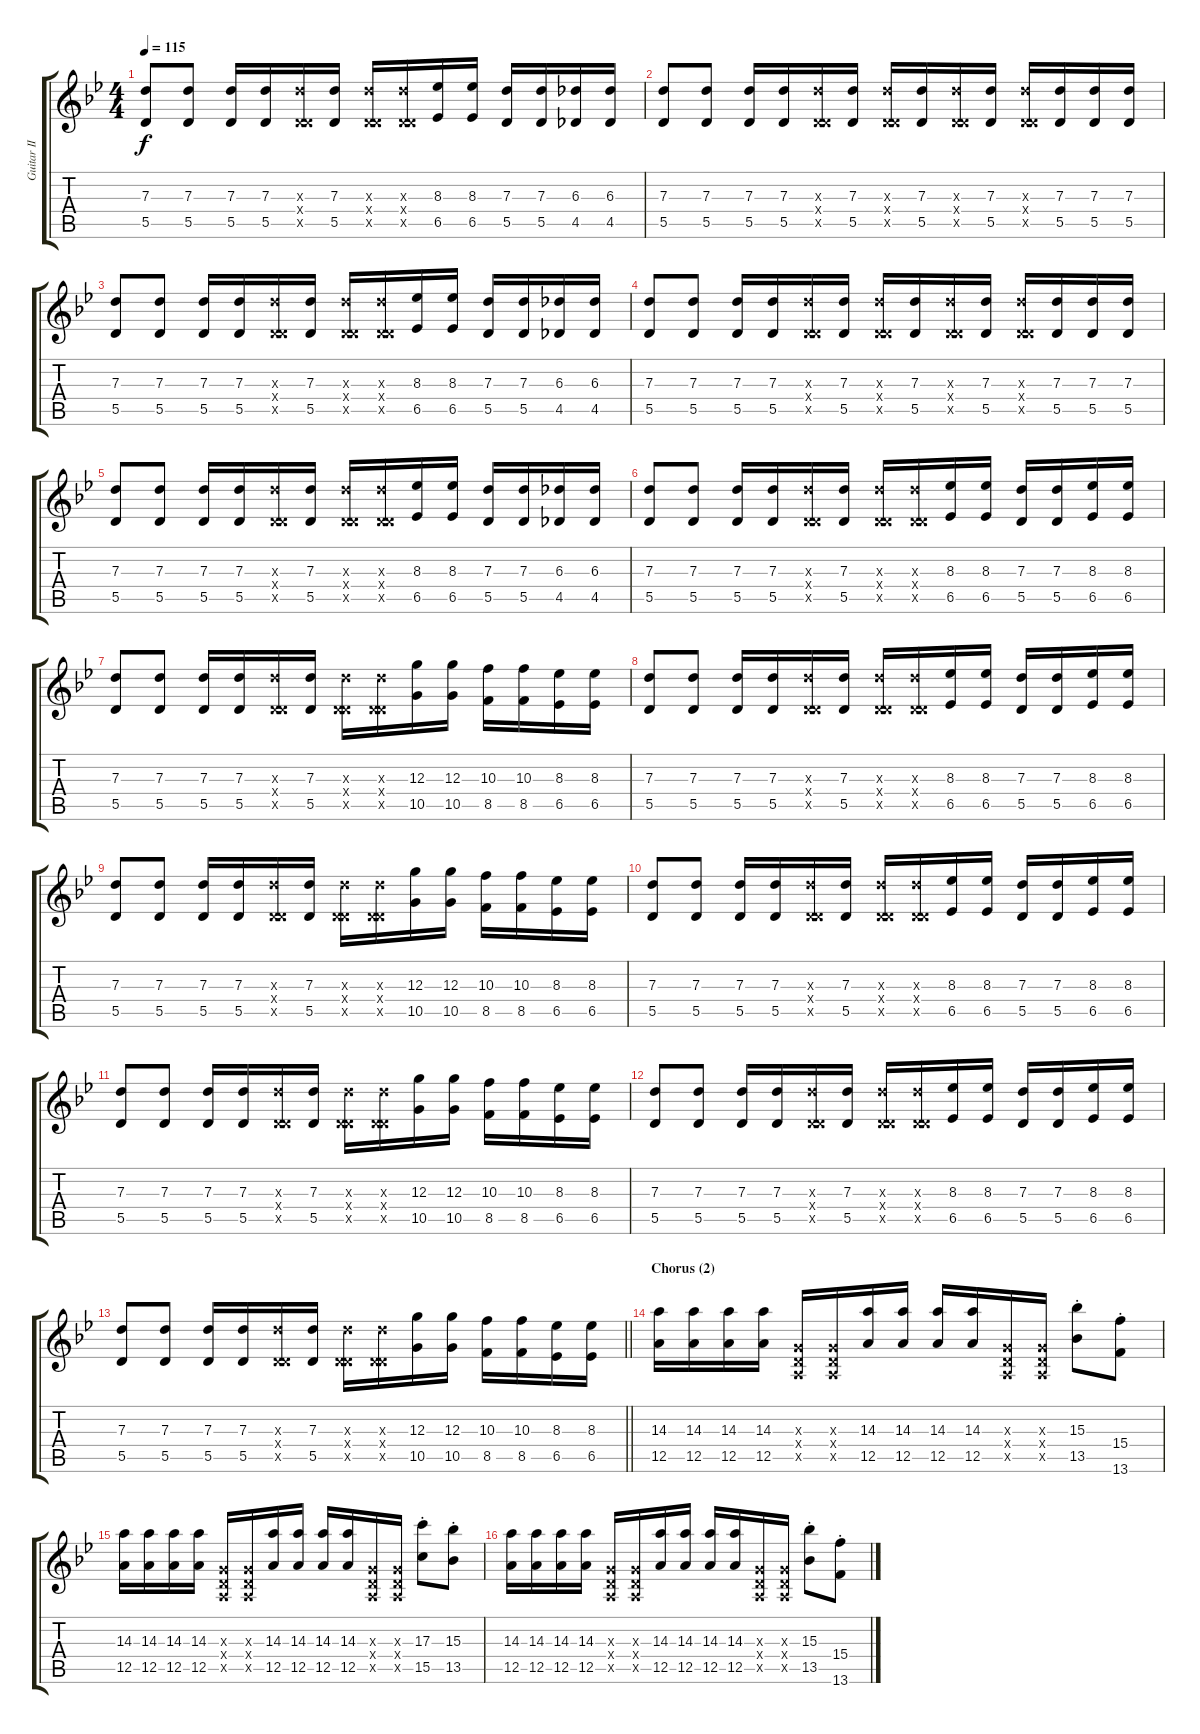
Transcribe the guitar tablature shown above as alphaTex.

\track ("Guitar II (Aiji)" "Guitar II ") {instrument distortionguitar}
\staff {score tabs}
\tuning (E4 B3 G3 D3 A2 E2) {hide}
\ts (4 4)
\tempo 115
\clef g2
\ks bb
(7.3 5.5).8{dy f} (7.3 5.5).8 (7.3 5.5).16 (7.3 5.5).16 (7.3{x} 0.4{x} 5.5{x}).16 (7.3 5.5).16 (7.3{x} 0.4{x} 5.5{x}).16 (7.3{x} 0.4{x} 5.5{x}).16 (8.3 6.5).16 (8.3 6.5).16 (7.3 5.5).16 (7.3 5.5).16 (6.3 4.5).16 (6.3 4.5).16 |
(7.3 5.5).8 (7.3 5.5).8 (7.3 5.5).16 (7.3 5.5).16 (7.3{x} 0.4{x} 5.5{x}).16 (7.3 5.5).16 (7.3{x} 0.4{x} 5.5{x}).16 (7.3 5.5).16 (7.3{x} 0.4{x} 5.5{x}).16 (7.3 5.5).16 (7.3{x} 0.4{x} 5.5{x}).16 (7.3 5.5).16 (7.3 5.5).16 (7.3 5.5).16 |
(7.3 5.5).8 (7.3 5.5).8 (7.3 5.5).16 (7.3 5.5).16 (7.3{x} 0.4{x} 5.5{x}).16 (7.3 5.5).16 (7.3{x} 0.4{x} 5.5{x}).16 (7.3{x} 0.4{x} 5.5{x}).16 (8.3 6.5).16 (8.3 6.5).16 (7.3 5.5).16 (7.3 5.5).16 (6.3 4.5).16 (6.3 4.5).16 |
(7.3 5.5).8 (7.3 5.5).8 (7.3 5.5).16 (7.3 5.5).16 (7.3{x} 0.4{x} 5.5{x}).16 (7.3 5.5).16 (7.3{x} 0.4{x} 5.5{x}).16 (7.3 5.5).16 (7.3{x} 0.4{x} 5.5{x}).16 (7.3 5.5).16 (7.3{x} 0.4{x} 5.5{x}).16 (7.3 5.5).16 (7.3 5.5).16 (7.3 5.5).16 |
(7.3 5.5).8 (7.3 5.5).8 (7.3 5.5).16 (7.3 5.5).16 (7.3{x} 0.4{x} 5.5{x}).16 (7.3 5.5).16 (7.3{x} 0.4{x} 5.5{x}).16 (7.3{x} 0.4{x} 5.5{x}).16 (8.3 6.5).16 (8.3 6.5).16 (7.3 5.5).16 (7.3 5.5).16 (6.3 4.5).16 (6.3 4.5).16 |
(7.3 5.5).8 (7.3 5.5).8 (7.3 5.5).16 (7.3 5.5).16 (7.3{x} 0.4{x} 5.5{x}).16 (7.3 5.5).16 (7.3{x} 0.4{x} 5.5{x}).16 (7.3{x} 0.4{x} 5.5{x}).16 (8.3 6.5).16 (8.3 6.5).16 (7.3 5.5).16 (7.3 5.5).16 (8.3 6.5).16 (8.3 6.5).16 |
(7.3 5.5).8 (7.3 5.5).8 (7.3 5.5).16 (7.3 5.5).16 (7.3{x} 0.4{x} 5.5{x}).16 (7.3 5.5).16 (7.3{x} 0.4{x} 5.5{x}).16 (7.3{x} 0.4{x} 5.5{x}).16 (12.3 10.5).16 (12.3 10.5).16 (10.3 8.5).16 (10.3 8.5).16 (8.3 6.5).16 (8.3 6.5).16 |
(7.3 5.5).8 (7.3 5.5).8 (7.3 5.5).16 (7.3 5.5).16 (7.3{x} 0.4{x} 5.5{x}).16 (7.3 5.5).16 (7.3{x} 0.4{x} 5.5{x}).16 (7.3{x} 0.4{x} 5.5{x}).16 (8.3 6.5).16 (8.3 6.5).16 (7.3 5.5).16 (7.3 5.5).16 (8.3 6.5).16 (8.3 6.5).16 |
(7.3 5.5).8 (7.3 5.5).8 (7.3 5.5).16 (7.3 5.5).16 (7.3{x} 0.4{x} 5.5{x}).16 (7.3 5.5).16 (7.3{x} 0.4{x} 5.5{x}).16 (7.3{x} 0.4{x} 5.5{x}).16 (12.3 10.5).16 (12.3 10.5).16 (10.3 8.5).16 (10.3 8.5).16 (8.3 6.5).16 (8.3 6.5).16 |
(7.3 5.5).8 (7.3 5.5).8 (7.3 5.5).16 (7.3 5.5).16 (7.3{x} 0.4{x} 5.5{x}).16 (7.3 5.5).16 (7.3{x} 0.4{x} 5.5{x}).16 (7.3{x} 0.4{x} 5.5{x}).16 (8.3 6.5).16 (8.3 6.5).16 (7.3 5.5).16 (7.3 5.5).16 (8.3 6.5).16 (8.3 6.5).16 |
(7.3 5.5).8 (7.3 5.5).8 (7.3 5.5).16 (7.3 5.5).16 (7.3{x} 0.4{x} 5.5{x}).16 (7.3 5.5).16 (7.3{x} 0.4{x} 5.5{x}).16 (7.3{x} 0.4{x} 5.5{x}).16 (12.3 10.5).16 (12.3 10.5).16 (10.3 8.5).16 (10.3 8.5).16 (8.3 6.5).16 (8.3 6.5).16 |
(7.3 5.5).8 (7.3 5.5).8 (7.3 5.5).16 (7.3 5.5).16 (7.3{x} 0.4{x} 5.5{x}).16 (7.3 5.5).16 (7.3{x} 0.4{x} 5.5{x}).16 (7.3{x} 0.4{x} 5.5{x}).16 (8.3 6.5).16 (8.3 6.5).16 (7.3 5.5).16 (7.3 5.5).16 (8.3 6.5).16 (8.3 6.5).16 |
\barLineRight lightlight
(7.3 5.5).8 (7.3 5.5).8 (7.3 5.5).16 (7.3 5.5).16 (7.3{x} 0.4{x} 5.5{x}).16 (7.3 5.5).16 (7.3{x} 0.4{x} 5.5{x}).16 (7.3{x} 0.4{x} 5.5{x}).16 (12.3 10.5).16 (12.3 10.5).16 (10.3 8.5).16 (10.3 8.5).16 (8.3 6.5).16 (8.3 6.5).16 |
\section ("" "Chorus (2)")
(14.3 12.5).16 (14.3 12.5).16 (14.3 12.5).16 (14.3 12.5).16 (0.3{x} 0.4{x} 0.5{x}).16 (0.3{x} 0.4{x} 0.5{x}).16 (14.3 12.5).16 (14.3 12.5).16 (14.3 12.5).16 (14.3 12.5).16 (0.3{x} 0.4{x} 0.5{x}).16 (0.3{x} 0.4{x} 0.5{x}).16 (15.3{st} 13.5{st}).8 (15.4{st} 13.6{st}).8 |
(14.3 12.5).16 (14.3 12.5).16 (14.3 12.5).16 (14.3 12.5).16 (0.3{x} 0.4{x} 0.5{x}).16 (0.3{x} 0.4{x} 0.5{x}).16 (14.3 12.5).16 (14.3 12.5).16 (14.3 12.5).16 (14.3 12.5).16 (0.3{x} 0.4{x} 0.5{x}).16 (0.3{x} 0.4{x} 0.5{x}).16 (17.3{st} 15.5{st}).8 (15.3{st} 13.5{st}).8 |
(14.3 12.5).16 (14.3 12.5).16 (14.3 12.5).16 (14.3 12.5).16 (0.3{x} 0.4{x} 0.5{x}).16 (0.3{x} 0.4{x} 0.5{x}).16 (14.3 12.5).16 (14.3 12.5).16 (14.3 12.5).16 (14.3 12.5).16 (0.3{x} 0.4{x} 0.5{x}).16 (0.3{x} 0.4{x} 0.5{x}).16 (15.3{st} 13.5{st}).8 (15.4{st} 13.6{st}).8
